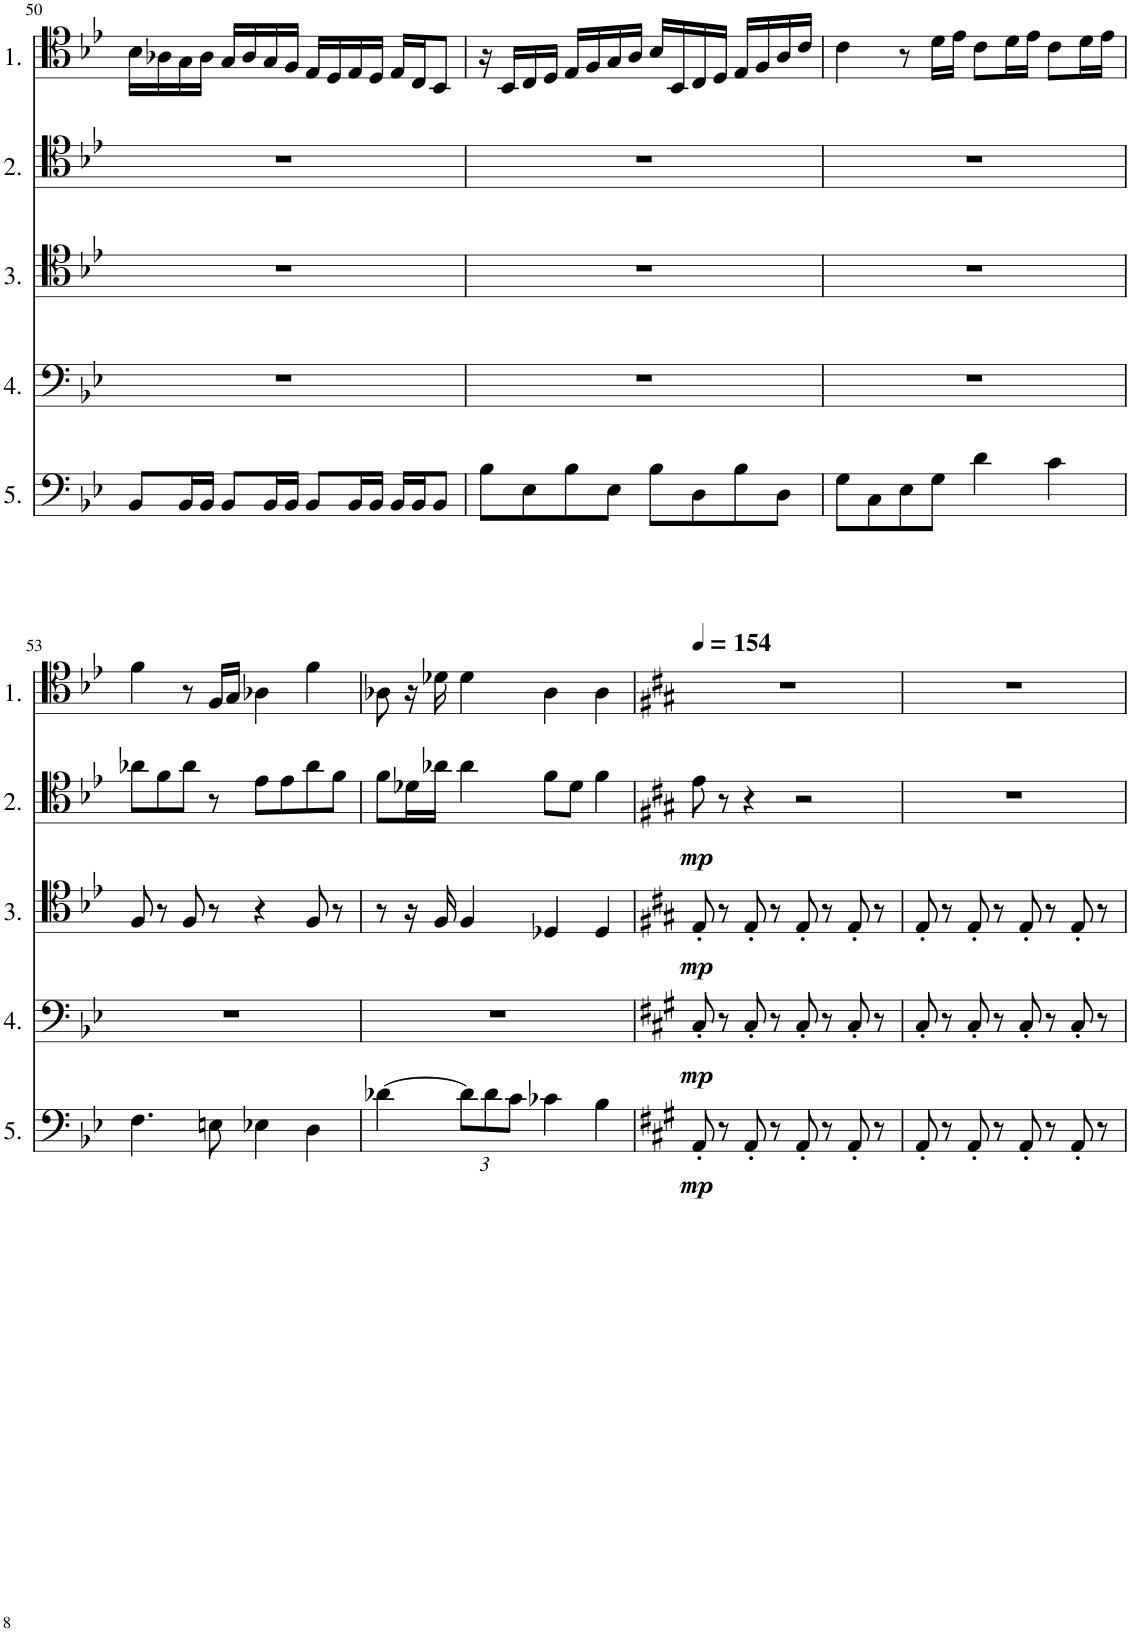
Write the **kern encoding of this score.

**kern	**dynam	**kern	**dynam	**kern	**dynam	**kern	**dynam	**kern
*part5	*part5	*part4	*part4	*part3	*part3	*part2	*part2	*part1
*staff5	*staff5	*staff4	*staff4	*staff3	*staff3	*staff2	*staff2	*staff1
*I"Cello 5	*	*I"Cello 4	*	*I"Cello 3	*	*I"Cello 2	*	*I"Cello 1
!!LO:PB:g=z
*clefF4	*	*clefF4	*	*clefC4	*	*clefC4	*	*clefC4
*k[b-e-]	*	*k[b-e-]	*	*k[b-e-]	*	*k[b-e-]	*	*k[b-e-]
*M4/4	*	*M4/4	*	*M4/4	*	*M4/4	*	*M4/4
=50	=50	=50	=50	=50	=50	=50	=50	=50
8BB-/L	.	1r	.	1r	.	1r	.	16B-\LL
.	.	.	.	.	.	.	.	16A-X\
16BB-/L	.	.	.	.	.	.	.	16G\
16BB-/JJ	.	.	.	.	.	.	.	16A-\JJ
8BB-/L	.	.	.	.	.	.	.	16G/LL
.	.	.	.	.	.	.	.	16A-/
16BB-/L	.	.	.	.	.	.	.	16G/
16BB-/JJ	.	.	.	.	.	.	.	16F/JJ
8BB-/L	.	.	.	.	.	.	.	16E-/LL
.	.	.	.	.	.	.	.	16D/
16BB-/L	.	.	.	.	.	.	.	16E-/
16BB-/JJ	.	.	.	.	.	.	.	16D/JJ
16BB-/LL	.	.	.	.	.	.	.	16E-/LL
16BB-/J	.	.	.	.	.	.	.	16C/J
8BB-/J	.	.	.	.	.	.	.	8BB-/J
=51	=51	=51	=51	=51	=51	=51	=51	=51
8B-\L	.	1r	.	1r	.	1r	.	16r
.	.	.	.	.	.	.	.	16BB-/LL
8E-\	.	.	.	.	.	.	.	16C/
.	.	.	.	.	.	.	.	16D/JJ
8B-\	.	.	.	.	.	.	.	16E-/LL
.	.	.	.	.	.	.	.	16F/
8E-\J	.	.	.	.	.	.	.	16G/
.	.	.	.	.	.	.	.	16A/JJ
8B-\L	.	.	.	.	.	.	.	16B-/LL
.	.	.	.	.	.	.	.	16BB-/
8D\	.	.	.	.	.	.	.	16C/
.	.	.	.	.	.	.	.	16D/JJ
8B-\	.	.	.	.	.	.	.	16E-/LL
.	.	.	.	.	.	.	.	16F/
8D\J	.	.	.	.	.	.	.	16A/
.	.	.	.	.	.	.	.	16c/JJ
=52	=52	=52	=52	=52	=52	=52	=52	=52
8G\L	.	1r	.	1r	.	1r	.	4c\
8C\	.	.	.	.	.	.	.	.
8E-\	.	.	.	.	.	.	.	8r
8G\J	.	.	.	.	.	.	.	16d\LL
.	.	.	.	.	.	.	.	16e-\JJ
4d\	.	.	.	.	.	.	.	8c\L
.	.	.	.	.	.	.	.	16d\L
.	.	.	.	.	.	.	.	16e-\JJ
4c\	.	.	.	.	.	.	.	8c\L
.	.	.	.	.	.	.	.	16d\L
.	.	.	.	.	.	.	.	16e-\JJ
!!LO:LB:g=z
=53	=53	=53	=53	=53	=53	=53	=53	=53
4.F\	.	1r	.	8F/	.	8a-X\L	.	4f\
.	.	.	.	8r	.	8f\	.	.
.	.	.	.	8F/	.	8a-\J	.	8r
8En\	.	.	.	8r	.	8r	.	16F/LL
.	.	.	.	.	.	.	.	16G/JJ
4E-X\	.	.	.	4r	.	8e-\L	.	4A-X\
.	.	.	.	.	.	8e-\	.	.
4D\	.	.	.	8F/	.	8a-\	.	4f\
.	.	.	.	8r	.	8f\J	.	.
=54	=54	=54	=54	=54	=54	=54	=54	=54
[4d-X\	.	1r	.	8r	.	8f\L	.	8A-X\
.	.	.	.	16r	.	16d-X\L	.	16r
.	.	.	.	16F/	.	16a-X\JJ	.	16d-X\
*Xbrackettup	*	*	*	*	*	*	*	*
12d-\L]	.	.	.	4F/	.	4a-\	.	4d-\
12d-\	.	.	.	.	.	.	.	.
12c\J	.	.	.	.	.	.	.	.
4c-X\	.	.	.	4D-X/	.	8f\L	.	4A-\
.	.	.	.	.	.	8d-\J	.	.
4B-\	.	.	.	4D-/	.	4f\	.	4A-\
=55	=55	=55	=55	=55	=55	=55	=55	=55
*k[f#c#g#]	*	*k[f#c#g#]	*	*k[f#c#g#]	*	*k[f#c#g#]	*	*k[f#c#g#]
*	*	*	*	*	*	*	*	*MM154
!	!LO:DY:b	!	!LO:DY:b	!	!LO:DY:b	!	!LO:DY:b	!
8AA'/	mp	8C#'/	mp	8E'/	mp	8e\	mp	1r
8r	.	8r	.	8r	.	8r	.	.
8AA'/	.	8C#'/	.	8E'/	.	4r	.	.
8r	.	8r	.	8r	.	.	.	.
8AA'/	.	8C#'/	.	8E'/	.	2r	.	.
8r	.	8r	.	8r	.	.	.	.
8AA'/	.	8C#'/	.	8E'/	.	.	.	.
8r	.	8r	.	8r	.	.	.	.
=56	=56	=56	=56	=56	=56	=56	=56	=56
8AA'/	.	8C#'/	.	8E'/	.	1r	.	1r
8r	.	8r	.	8r	.	.	.	.
8AA'/	.	8C#'/	.	8E'/	.	.	.	.
8r	.	8r	.	8r	.	.	.	.
8AA'/	.	8C#'/	.	8E'/	.	.	.	.
8r	.	8r	.	8r	.	.	.	.
8AA'/	.	8C#'/	.	8E'/	.	.	.	.
8r	.	8r	.	8r	.	.	.	.
=	=	=	=	=	=	=	=	=
*-	*-	*-	*-	*-	*-	*-	*-	*-
